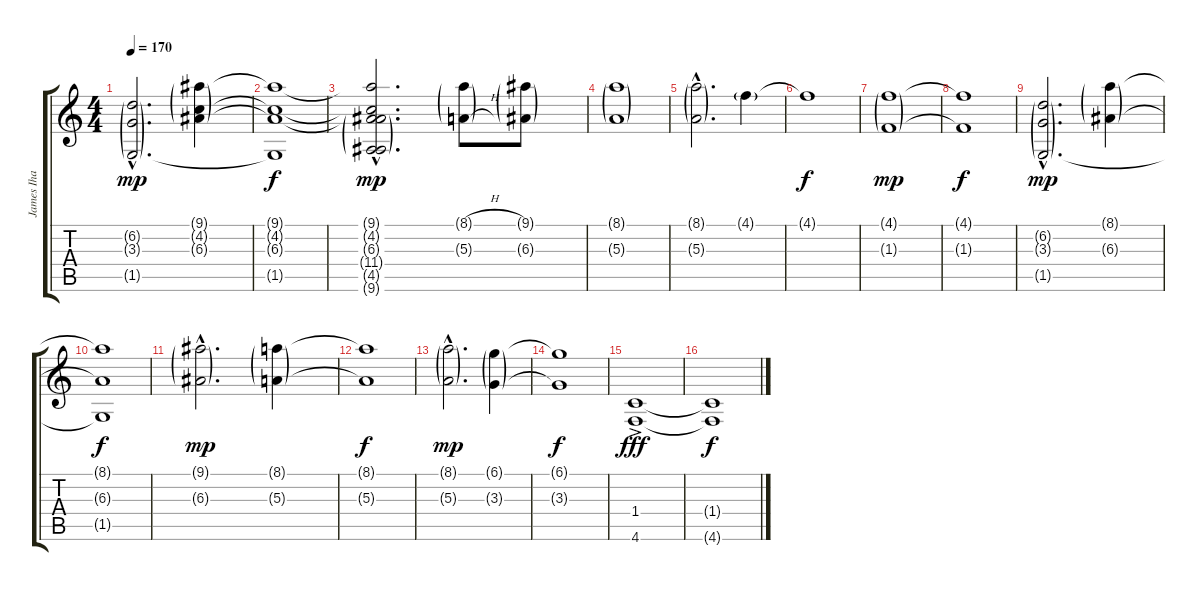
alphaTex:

\track ("James Iha - Rythm Guitar" "James Iha ") {instrument acousticguitarnylon}
\staff {score tabs}
\tuning (Db4 Ab3 E3 B2 Gb2 Db2) {hide}
\ts (4 4)
\tempo 170
\clef g2
\ks c
(6.2{g hac} 3.3{g hac} 1.5{g hac}).2{d dy mp volume 10 instrument electricguitarjazz} (9.1{g} 4.2{g} 6.3{g}).4 |
(9.1{t} 4.2{t} 6.3{t} 1.5{t}).1{dy f} |
(9.1{hac t} 4.2{hac t} 6.3{hac t} 11.4{g hac} 4.5{g hac} 9.6{g hac}).2{d dy mp} (8.1{h g} 5.3{h g}).8 (9.1{g} 6.3{g}).8 |
(8.1{g} 5.3{g}).1 |
(8.1{g hac} 5.3{g hac}).2{d} 4.1{g}.4 |
4.1{t}.1{dy f} |
(4.1{g} 1.3{g}).1{dy mp} |
(4.1{t} 1.3{t}).1{dy f} |
(6.2{g hac} 3.3{g hac} 1.5{g hac}).2{d dy mp volume 9 instrument electricguitarjazz} (8.1{g} 6.3{g}).4 |
(8.1{t} 6.3{t} 1.5{t}).1{dy f} |
(9.1{g hac} 6.3{g hac}).2{d dy mp volume 8} (8.1{g} 5.3{g}).4 |
(8.1{t} 5.3{t}).1{dy f} |
(8.1{g hac} 5.3{g hac}).2{d dy mp volume 7} (6.1{g} 3.3{g}).4 |
(6.1{t} 3.3{t}).1{dy f} |
(1.4{ac} 4.6{ac}).1{dy fff} |
(1.4{t} 4.6{t}).1{dy f}
